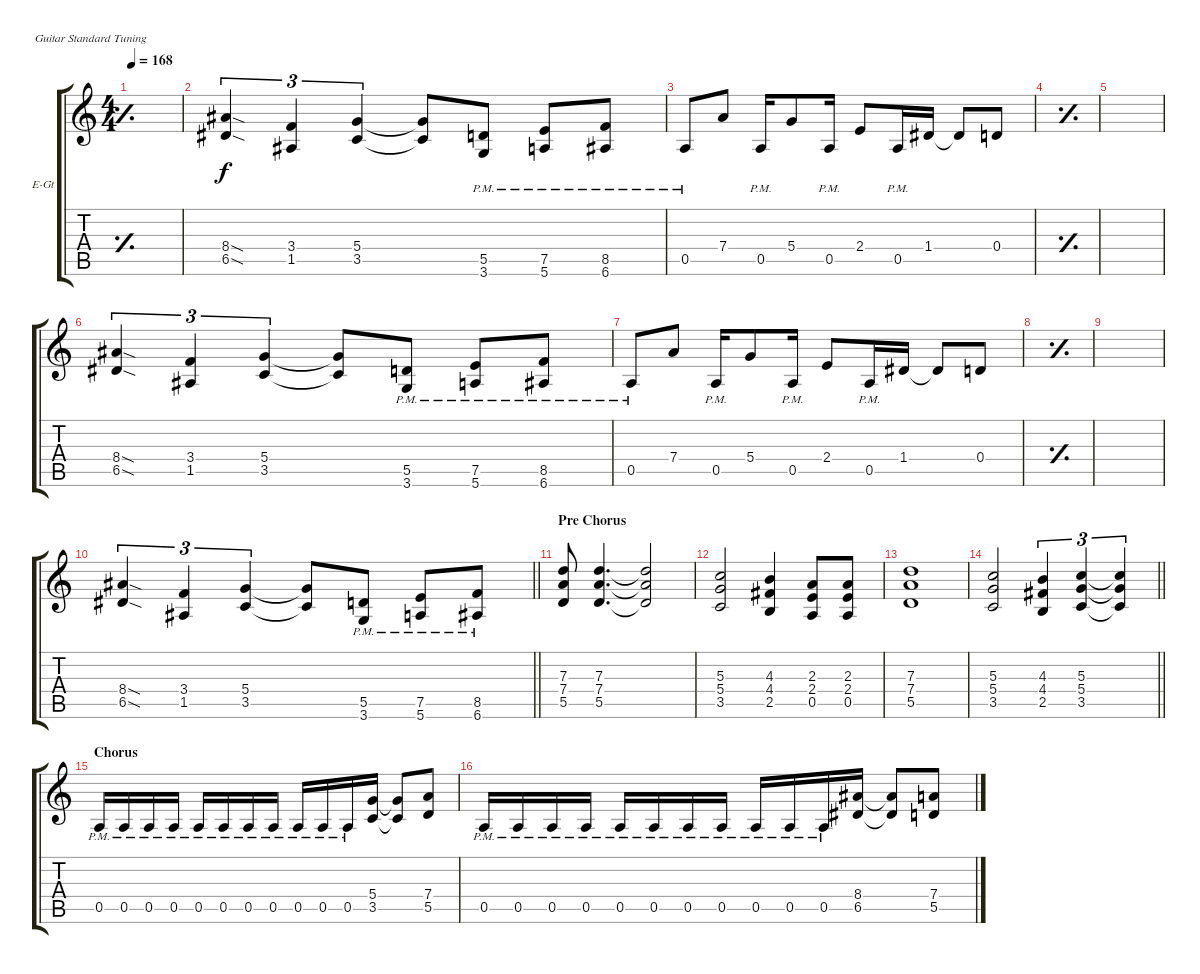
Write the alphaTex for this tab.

\bracketExtendMode groupsimilarinstruments
\firstSystemTrackNameOrientation horizontal
\otherSystemsTrackNameOrientation horizontal
\track ("Guitar I" "E-Gt") {instrument distortionguitar}
\staff {score tabs}
\tuning (E4 B3 G3 D3 A2 E2)
\ts (4 4)
\tempo 168
\clef g2
\simile simple
\ks c
|
(8.4{sod} 6.5{sod}).4{tu (3 2)} (3.4 1.5).4{tu (3 2)} (5.4 3.5).4{tu (3 2)} (5.4{t} 3.5{t}).8 (5.5{pm} 3.6{pm}).8 (7.5{pm} 5.6{pm}).8 (8.5{pm} 6.6{pm}).8 |
0.5{pm}.8 7.4.8 0.5{pm}.16 5.4.8 0.5{pm}.16 2.4.8 0.5{pm}.16 1.4.16 1.4{t}.8 0.4.8 |
\simile simple
|
|
\simile none
(8.4{sod} 6.5{sod}).4{tu (3 2)} (3.4 1.5).4{tu (3 2)} (5.4 3.5).4{tu (3 2)} (5.4{t} 3.5{t}).8 (5.5{pm} 3.6{pm}).8 (7.5{pm} 5.6{pm}).8 (8.5{pm} 6.6{pm}).8 |
0.5{pm}.8 7.4.8 0.5{pm}.16 5.4.8 0.5{pm}.16 2.4.8 0.5{pm}.16 1.4.16 1.4{t}.8 0.4.8 |
\simile simple
|
|
\simile none
\barLineRight lightlight
(8.4{sod} 6.5{sod}).4{tu (3 2)} (3.4 1.5).4{tu (3 2)} (5.4 3.5).4{tu (3 2)} (5.4{t} 3.5{t}).8 (5.5{pm} 3.6{pm}).8 (7.5{pm} 5.6{pm}).8 (8.5{pm} 6.6{pm}).8 |
\section ("" "Pre Chorus")
(7.3 7.4 5.5).8 (7.3 7.4 5.5).4{d} (7.3{t} 7.4{t} 5.5{t}).2 |
(5.3 5.4 3.5).2 (4.3 4.4 2.5).4 (2.3 2.4 0.5).8 (2.3 2.4 0.5).8 |
(7.3 7.4 5.5).1 |
\barLineRight lightlight
(5.3 5.4 3.5).2 (4.3 4.4 2.5).4{tu (3 2)} (5.3 5.4 3.5).4{tu (3 2)} (5.3{t} 5.4{t} 3.5{t}).4{tu (3 2)} |
\section ("" "Chorus")
0.5{pm}.16 0.5{pm}.16 0.5{pm}.16 0.5{pm}.16 0.5{pm}.16 0.5{pm}.16 0.5{pm}.16 0.5{pm}.16 0.5{pm}.16 0.5{pm}.16 0.5{pm}.16 (5.4 3.5).16 (5.4{t} 3.5{t}).8 (7.4 5.5).8 |
0.5{pm}.16 0.5{pm}.16 0.5{pm}.16 0.5{pm}.16 0.5{pm}.16 0.5{pm}.16 0.5{pm}.16 0.5{pm}.16 0.5{pm}.16 0.5{pm}.16 0.5{pm}.16 (8.4 6.5).16 (8.4{t} 6.5{t}).8 (7.4 5.5).8
